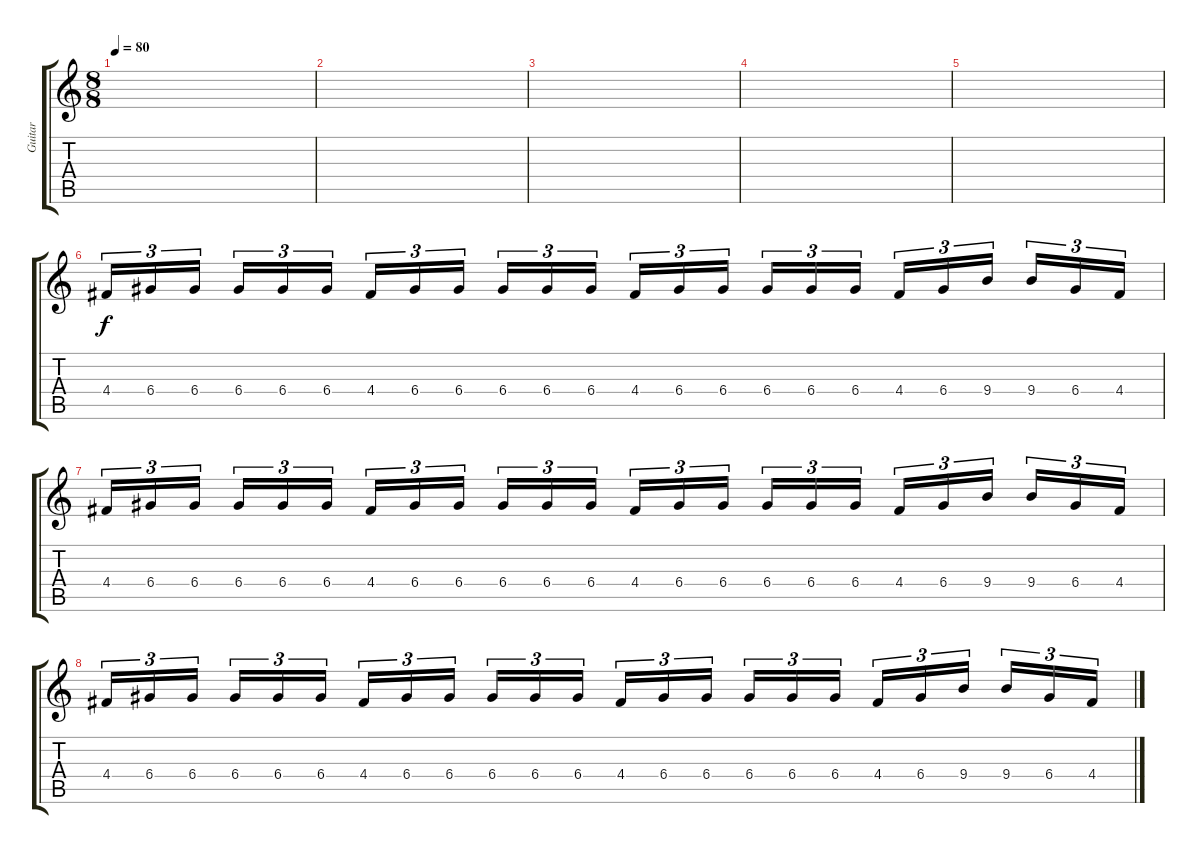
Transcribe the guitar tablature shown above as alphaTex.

\track ("Guitar" "Guitar") {instrument distortionguitar}
\staff {score tabs}
\tuning (E4 B3 G3 D3 A2 E2) {hide}
\ts (8 8)
\tempo 80
\clef g2
\ks c
|
|
|
|
|
4.4.16{tu (3 2) dy f} 6.4.16{tu (3 2)} 6.4.16{tu (3 2)} 6.4.16{tu (3 2)} 6.4.16{tu (3 2)} 6.4.16{tu (3 2)} 4.4.16{tu (3 2)} 6.4.16{tu (3 2)} 6.4.16{tu (3 2)} 6.4.16{tu (3 2)} 6.4.16{tu (3 2)} 6.4.16{tu (3 2)} 4.4.16{tu (3 2)} 6.4.16{tu (3 2)} 6.4.16{tu (3 2)} 6.4.16{tu (3 2)} 6.4.16{tu (3 2)} 6.4.16{tu (3 2)} 4.4.16{tu (3 2)} 6.4.16{tu (3 2)} 9.4.16{tu (3 2)} 9.4.16{tu (3 2)} 6.4.16{tu (3 2)} 4.4.16{tu (3 2)} |
4.4.16{tu (3 2)} 6.4.16{tu (3 2)} 6.4.16{tu (3 2)} 6.4.16{tu (3 2)} 6.4.16{tu (3 2)} 6.4.16{tu (3 2)} 4.4.16{tu (3 2)} 6.4.16{tu (3 2)} 6.4.16{tu (3 2)} 6.4.16{tu (3 2)} 6.4.16{tu (3 2)} 6.4.16{tu (3 2)} 4.4.16{tu (3 2)} 6.4.16{tu (3 2)} 6.4.16{tu (3 2)} 6.4.16{tu (3 2)} 6.4.16{tu (3 2)} 6.4.16{tu (3 2)} 4.4.16{tu (3 2)} 6.4.16{tu (3 2)} 9.4.16{tu (3 2)} 9.4.16{tu (3 2)} 6.4.16{tu (3 2)} 4.4.16{tu (3 2)} |
4.4.16{tu (3 2)} 6.4.16{tu (3 2)} 6.4.16{tu (3 2)} 6.4.16{tu (3 2)} 6.4.16{tu (3 2)} 6.4.16{tu (3 2)} 4.4.16{tu (3 2)} 6.4.16{tu (3 2)} 6.4.16{tu (3 2)} 6.4.16{tu (3 2)} 6.4.16{tu (3 2)} 6.4.16{tu (3 2)} 4.4.16{tu (3 2)} 6.4.16{tu (3 2)} 6.4.16{tu (3 2)} 6.4.16{tu (3 2)} 6.4.16{tu (3 2)} 6.4.16{tu (3 2)} 4.4.16{tu (3 2)} 6.4.16{tu (3 2)} 9.4.16{tu (3 2)} 9.4.16{tu (3 2)} 6.4.16{tu (3 2)} 4.4.16{tu (3 2)}
